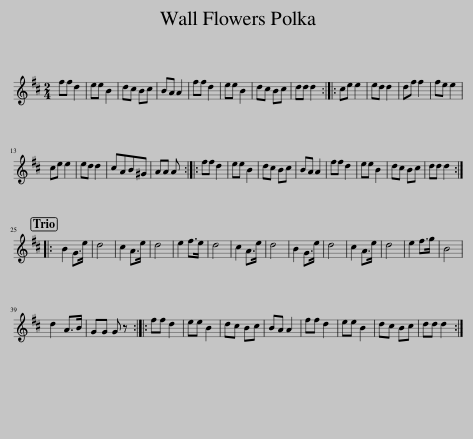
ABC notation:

X:1
L:1/8
M:2/4
I:linebreak $
K:D
V:1 treble
V:1
 ff d2 | ee B2 | dc Bc | BA A2 | ff d2 | %5
 ee B2 | dc Bc | dd d2 :: ce e2 | ed d2 | %10
 df f2 | fe e2 |$ ce e2 | ed d2 | cAB^G | %15
 AA A :: ff d2 | ee B2 | dc Bc | BA A2 | %20
 ff d2 | ee B2 | dc Bc | dd d2 ::$ B2 G>e | %25
 d4 | c2 A>e | d4 | e2 f>e | d4 | %30
 c2 A>e | d4 | B2 G>e | d4 | c2 A>e | %35
 d4 | e2 f>g | B4 |$ d2 A>B | GG G z :: %40
 ff d2 | ee B2 | dc Bc | BA A2 | ff d2 | %45
 ee B2 | dc Bc | dd d2 :| %48
